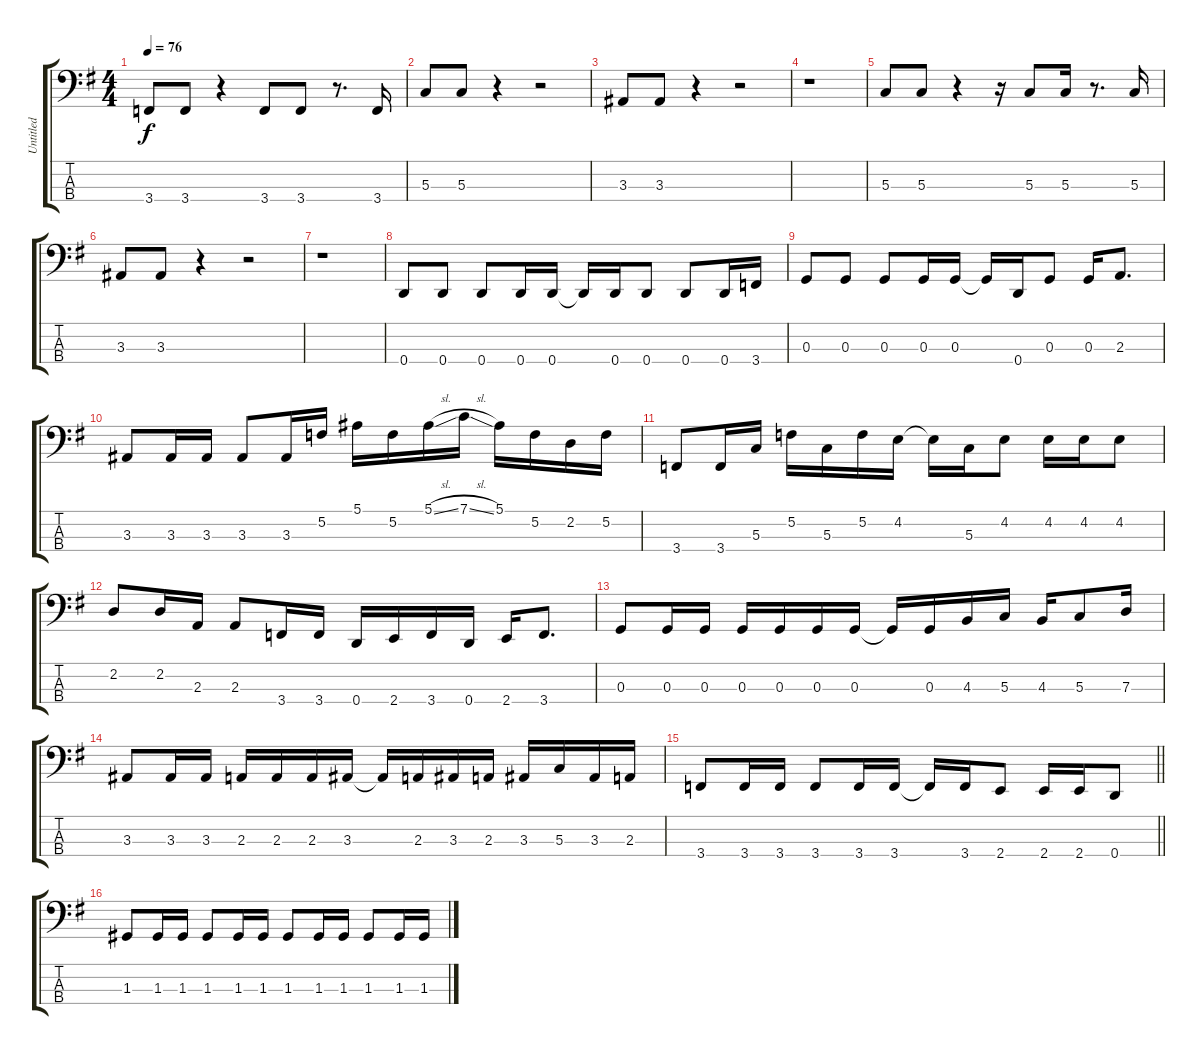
\track ("Untitled" "Untitled") {instrument electricbasspick}
\staff {score tabs}
\tuning (F2 C2 G1 D1) {hide}
\ts (4 4)
\tempo 76
\clef f4
\ks g
3.4.8{dy f} 3.4.8 r.4 3.4.8 3.4.8 r.8{d} 3.4.16 |
5.3.8 5.3.8 r.4 r.2 |
3.3.8 3.3.8 r.4 r.2 |
r.1 |
5.3.8 5.3.8 r.4 r.16 5.3.8 5.3.16 r.8{d} 5.3.16 |
3.3.8 3.3.8 r.4 r.2 |
r.1 |
0.4.8 0.4.8 0.4.8 0.4.16 0.4.16 0.4{t}.16 0.4.16 0.4.8 0.4.8 0.4.16 3.4.16 |
0.3.8 0.3.8 0.3.8 0.3.16 0.3.16 0.3{t}.16 0.4.16 0.3.8 0.3.16 2.3.8{d} |
3.3.8 3.3.16 3.3.16 3.3.8 3.3.16 5.2.16 5.1.16 5.2.16 5.1{sl}.16 7.1{sl}.16 5.1.16 5.2.16 2.2.16 5.2.16 |
3.4.8 3.4.16 5.3.16 5.2.16 5.3.16 5.2.16 4.2.16 4.2{t}.16 5.3.16 4.2.8 4.2.16 4.2.16 4.2.8 |
2.2.8 2.2.16 2.3.16 2.3.8 3.4.16 3.4.16 0.4.16 2.4.16 3.4.16 0.4.16 2.4.16 3.4.8{d} |
0.3.8 0.3.16 0.3.16 0.3.16 0.3.16 0.3.16 0.3.16 0.3{t}.16 0.3.16 4.3.16 5.3.16 4.3.16 5.3.8 7.3.16 |
3.3.8 3.3.16 3.3.16 2.3.16 2.3.16 2.3.16 3.3.16 3.3{t}.16 2.3.16 3.3.16 2.3.16 3.3.16 5.3.16 3.3.16 2.3.16 |
\barLineRight lightlight
3.4.8 3.4.16 3.4.16 3.4.8 3.4.16 3.4.16 3.4{t}.16 3.4.16 2.4.8 2.4.16 2.4.16 0.4.8 |
\section ("" " ")
1.3.8 1.3.16 1.3.16 1.3.8 1.3.16 1.3.16 1.3.8 1.3.16 1.3.16 1.3.8 1.3.16 1.3.16
